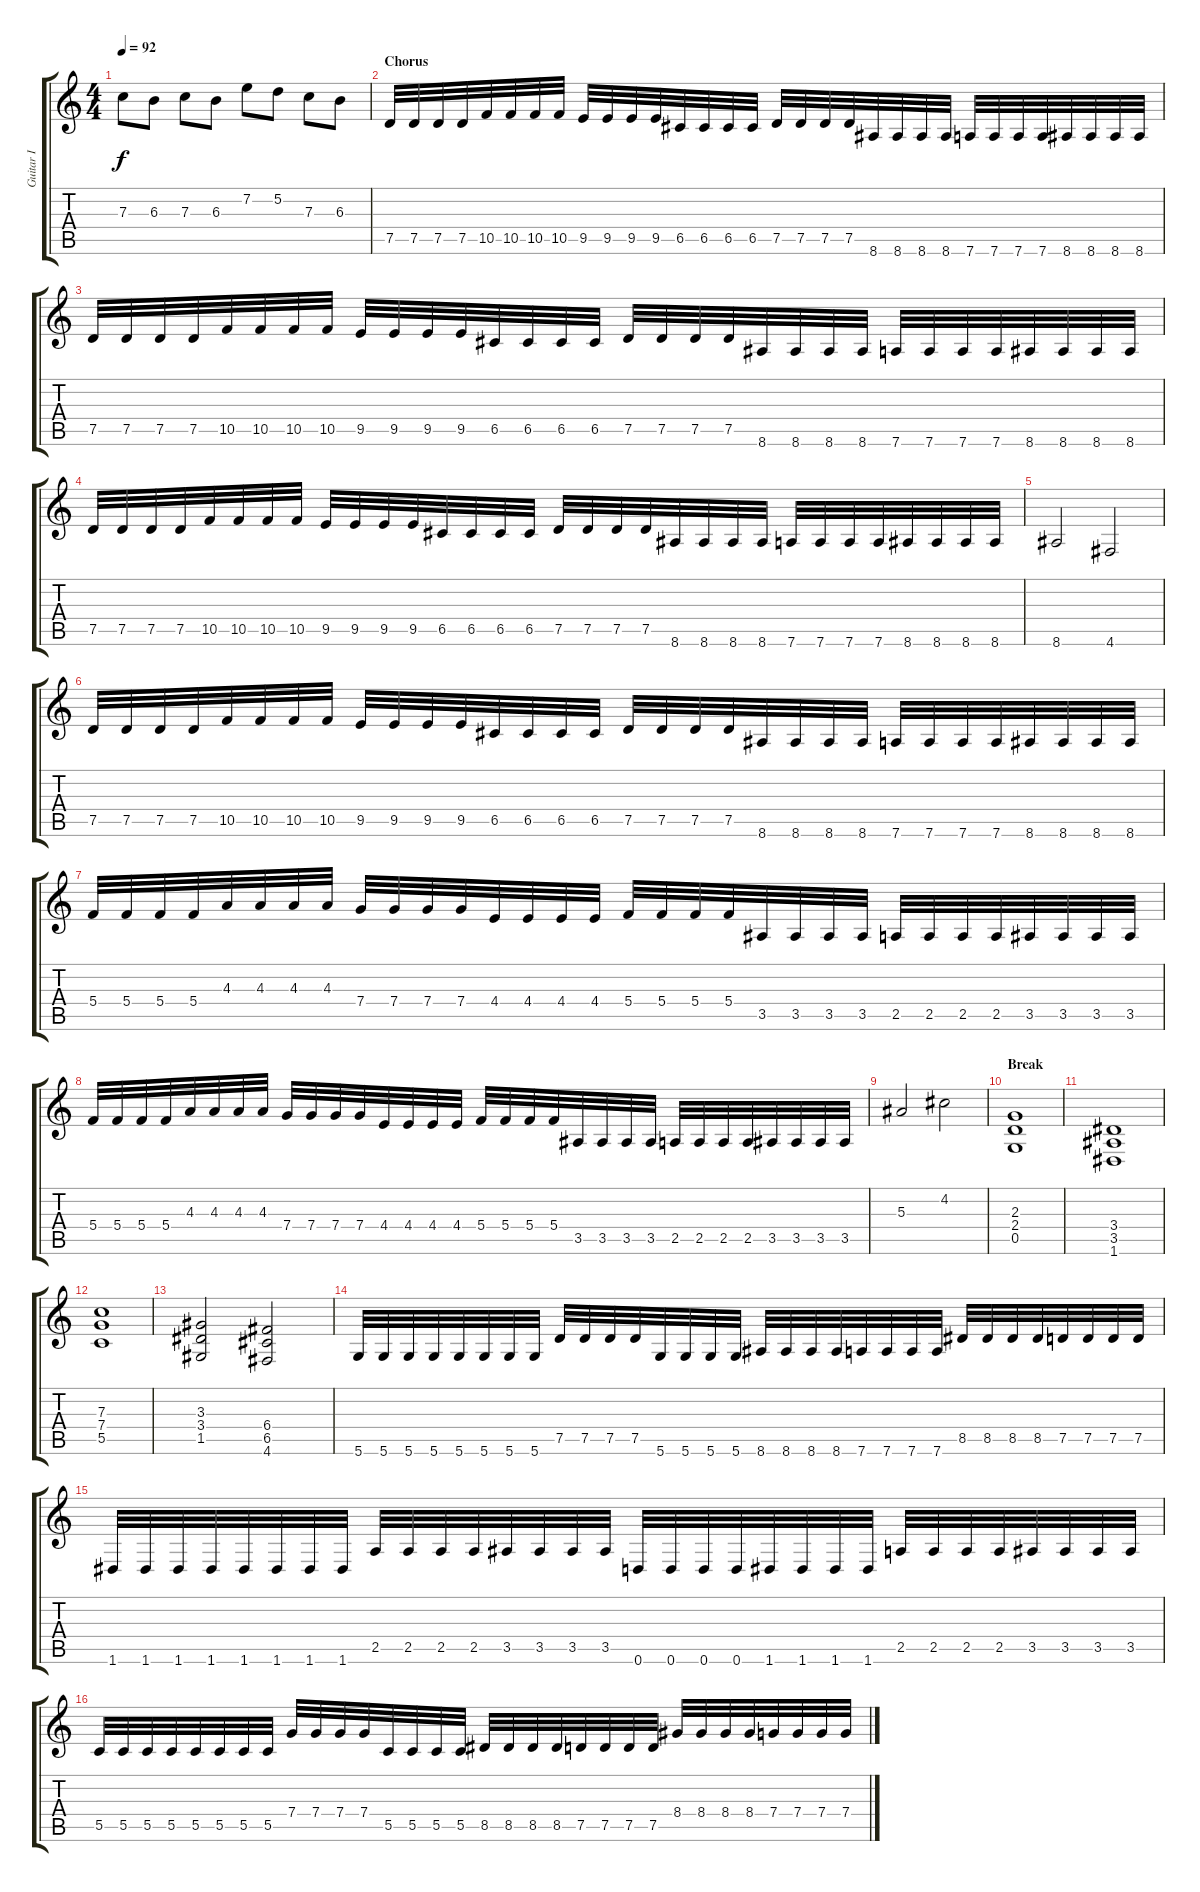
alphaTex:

\track ("Guitar I" "Guitar I") {instrument distortionguitar}
\staff {score tabs}
\tuning (D4 A3 F3 C3 G2 D2) {hide}
\ts (4 4)
\tempo 92
\clef g2
\ks c
7.3.8{dy f} 6.3.8 7.3.8 6.3.8 7.2.8 5.2.8 7.3.8 6.3.8 |
\section ("" "Chorus")
7.5.32 7.5.32 7.5.32 7.5.32 10.5.32 10.5.32 10.5.32 10.5.32 9.5.32 9.5.32 9.5.32 9.5.32 6.5.32 6.5.32 6.5.32 6.5.32 7.5.32 7.5.32 7.5.32 7.5.32 8.6.32 8.6.32 8.6.32 8.6.32 7.6.32 7.6.32 7.6.32 7.6.32 8.6.32 8.6.32 8.6.32 8.6.32 |
7.5.32 7.5.32 7.5.32 7.5.32 10.5.32 10.5.32 10.5.32 10.5.32 9.5.32 9.5.32 9.5.32 9.5.32 6.5.32 6.5.32 6.5.32 6.5.32 7.5.32 7.5.32 7.5.32 7.5.32 8.6.32 8.6.32 8.6.32 8.6.32 7.6.32 7.6.32 7.6.32 7.6.32 8.6.32 8.6.32 8.6.32 8.6.32 |
7.5.32 7.5.32 7.5.32 7.5.32 10.5.32 10.5.32 10.5.32 10.5.32 9.5.32 9.5.32 9.5.32 9.5.32 6.5.32 6.5.32 6.5.32 6.5.32 7.5.32 7.5.32 7.5.32 7.5.32 8.6.32 8.6.32 8.6.32 8.6.32 7.6.32 7.6.32 7.6.32 7.6.32 8.6.32 8.6.32 8.6.32 8.6.32 |
8.6.2 4.6.2 |
7.5.32 7.5.32 7.5.32 7.5.32 10.5.32 10.5.32 10.5.32 10.5.32 9.5.32 9.5.32 9.5.32 9.5.32 6.5.32 6.5.32 6.5.32 6.5.32 7.5.32 7.5.32 7.5.32 7.5.32 8.6.32 8.6.32 8.6.32 8.6.32 7.6.32 7.6.32 7.6.32 7.6.32 8.6.32 8.6.32 8.6.32 8.6.32 |
5.4.32 5.4.32 5.4.32 5.4.32 4.3.32 4.3.32 4.3.32 4.3.32 7.4.32 7.4.32 7.4.32 7.4.32 4.4.32 4.4.32 4.4.32 4.4.32 5.4.32 5.4.32 5.4.32 5.4.32 3.5.32 3.5.32 3.5.32 3.5.32 2.5.32 2.5.32 2.5.32 2.5.32 3.5.32 3.5.32 3.5.32 3.5.32 |
5.4.32 5.4.32 5.4.32 5.4.32 4.3.32 4.3.32 4.3.32 4.3.32 7.4.32 7.4.32 7.4.32 7.4.32 4.4.32 4.4.32 4.4.32 4.4.32 5.4.32 5.4.32 5.4.32 5.4.32 3.5.32 3.5.32 3.5.32 3.5.32 2.5.32 2.5.32 2.5.32 2.5.32 3.5.32 3.5.32 3.5.32 3.5.32 |
5.3.2 4.2.2 |
\section ("" "Break")
(2.3 2.4 0.5).1 |
(3.4 3.5 1.6).1 |
(7.3 7.4 5.5).1 |
(3.3 3.4 1.5).2 (6.4 6.5 4.6).2 |
5.6.32 5.6.32 5.6.32 5.6.32 5.6.32 5.6.32 5.6.32 5.6.32 7.5.32 7.5.32 7.5.32 7.5.32 5.6.32 5.6.32 5.6.32 5.6.32 8.6.32 8.6.32 8.6.32 8.6.32 7.6.32 7.6.32 7.6.32 7.6.32 8.5.32 8.5.32 8.5.32 8.5.32 7.5.32 7.5.32 7.5.32 7.5.32 |
1.6.32 1.6.32 1.6.32 1.6.32 1.6.32 1.6.32 1.6.32 1.6.32 2.5.32 2.5.32 2.5.32 2.5.32 3.5.32 3.5.32 3.5.32 3.5.32 0.6.32 0.6.32 0.6.32 0.6.32 1.6.32 1.6.32 1.6.32 1.6.32 2.5.32 2.5.32 2.5.32 2.5.32 3.5.32 3.5.32 3.5.32 3.5.32 |
5.5.32 5.5.32 5.5.32 5.5.32 5.5.32 5.5.32 5.5.32 5.5.32 7.4.32 7.4.32 7.4.32 7.4.32 5.5.32 5.5.32 5.5.32 5.5.32 8.5.32 8.5.32 8.5.32 8.5.32 7.5.32 7.5.32 7.5.32 7.5.32 8.4.32 8.4.32 8.4.32 8.4.32 7.4.32 7.4.32 7.4.32 7.4.32
